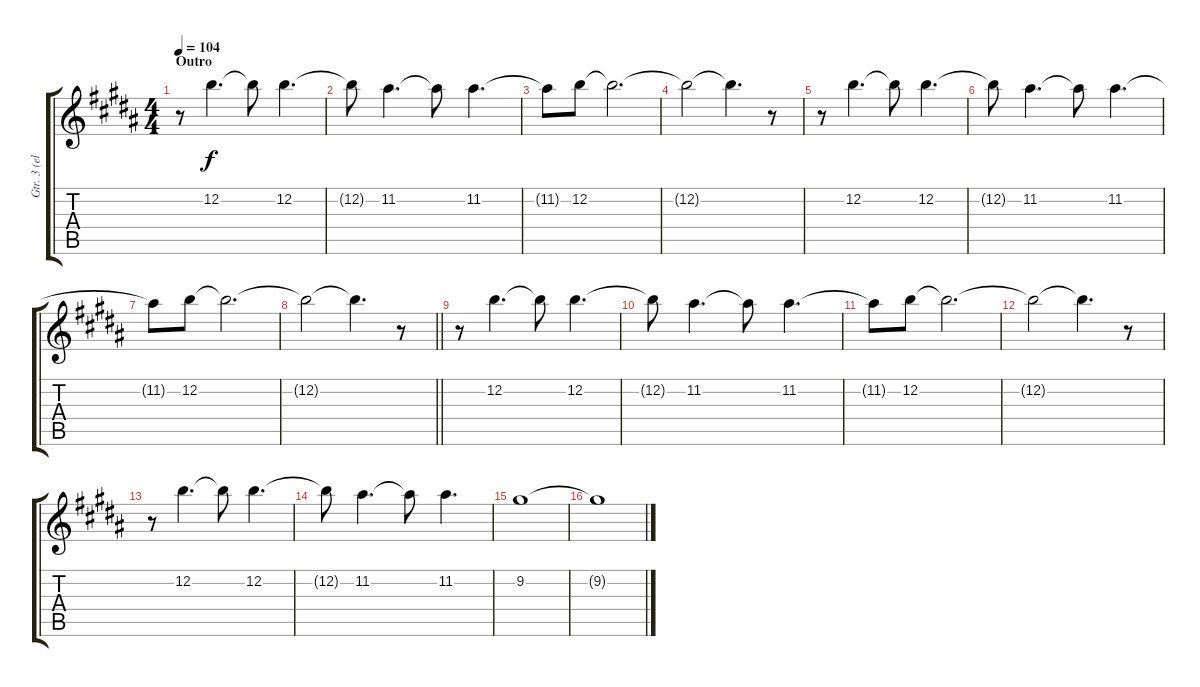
\track ("Gtr. 3 (elec.)" "Gtr. 3 (el") {instrument distortionguitar}
\staff {score tabs}
\tuning (E4 B3 G3 D3 A2 E2) {hide}
\ts (4 4)
\section ("" "Outro")
\tempo 104
\clef g2
\ks b
r.8{dy f} 12.2.4{d} 12.2{t}.8 12.2.4{d} |
12.2{t}.8 11.2.4{d} 11.2{t}.8 11.2.4{d} |
11.2{t}.8 12.2.8 12.2{t}.2{d} |
12.2{t}.2 12.2{t}.4{d} r.8 |
r.8 12.2.4{d} 12.2{t}.8 12.2.4{d} |
12.2{t}.8 11.2.4{d} 11.2{t}.8 11.2.4{d} |
11.2{t}.8 12.2.8 12.2{t}.2{d} |
\barLineRight lightlight
12.2{t}.2 12.2{t}.4{d} r.8 |
r.8 12.2.4{d} 12.2{t}.8 12.2.4{d} |
12.2{t}.8 11.2.4{d} 11.2{t}.8 11.2.4{d} |
11.2{t}.8 12.2.8 12.2{t}.2{d} |
12.2{t}.2 12.2{t}.4{d} r.8 |
r.8 12.2.4{d} 12.2{t}.8 12.2.4{d} |
12.2{t}.8 11.2.4{d} 11.2{t}.8 11.2.4{d} |
\ks g#minor
9.2.1 |
9.2{t}.1
